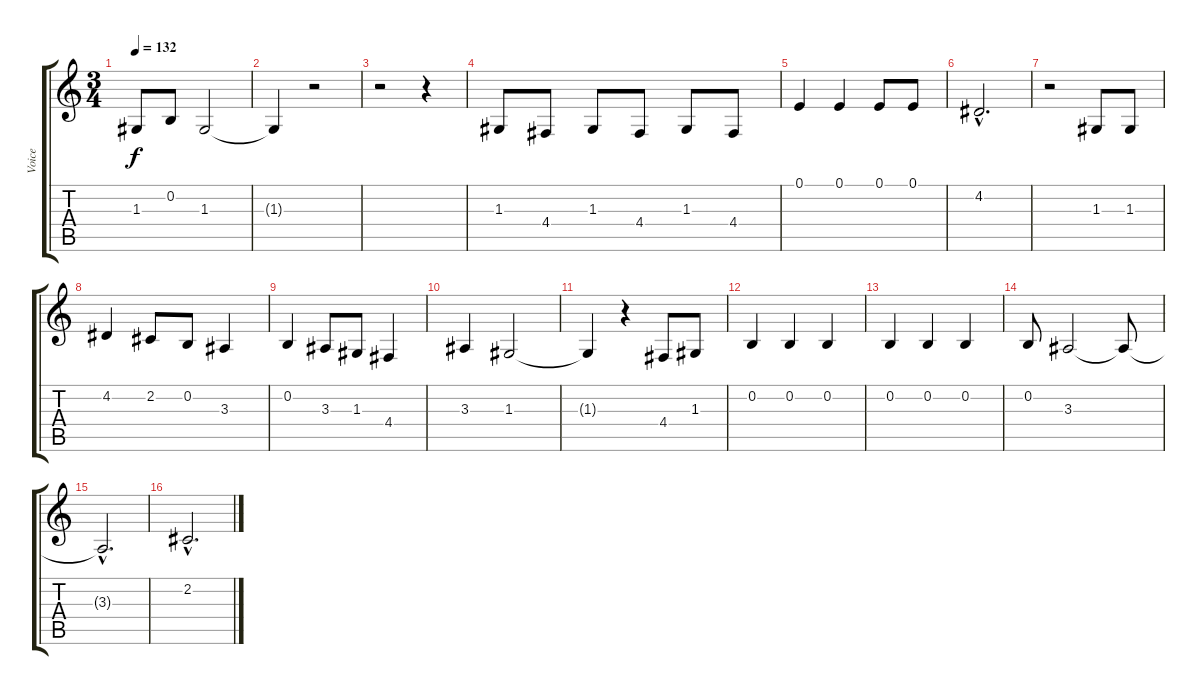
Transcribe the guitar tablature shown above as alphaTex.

\track ("Voice" "Voice") {instrument englishhorn}
\staff {score tabs}
\tuning (E4 B3 G3 D3 A2 E2) {hide}
\ts (3 4)
\tempo 132
\clef g2
\ks c
1.3.8{dy f} 0.2.8 1.3.2 |
1.3{t}.4 r.2 |
r.2 r.4 |
1.3.8 4.4.8 1.3.8 4.4.8 1.3.8 4.4.8 |
0.1.4 0.1.4 0.1.8 0.1.8 |
4.2{hac}.2{d} |
r.2 1.3.8 1.3.8 |
4.2.4 2.2.8 0.2.8 3.3.4 |
0.2.4 3.3.8 1.3.8 4.4.4 |
3.3.4 1.3.2 |
1.3{t}.4 r.4 4.4.8 1.3.8 |
0.2.4 0.2.4 0.2.4 |
0.2.4 0.2.4 0.2.4 |
0.2.8 3.3.2 3.3{t}.8 |
3.3{hac t}.2{d} |
2.2{hac}.2{d}
